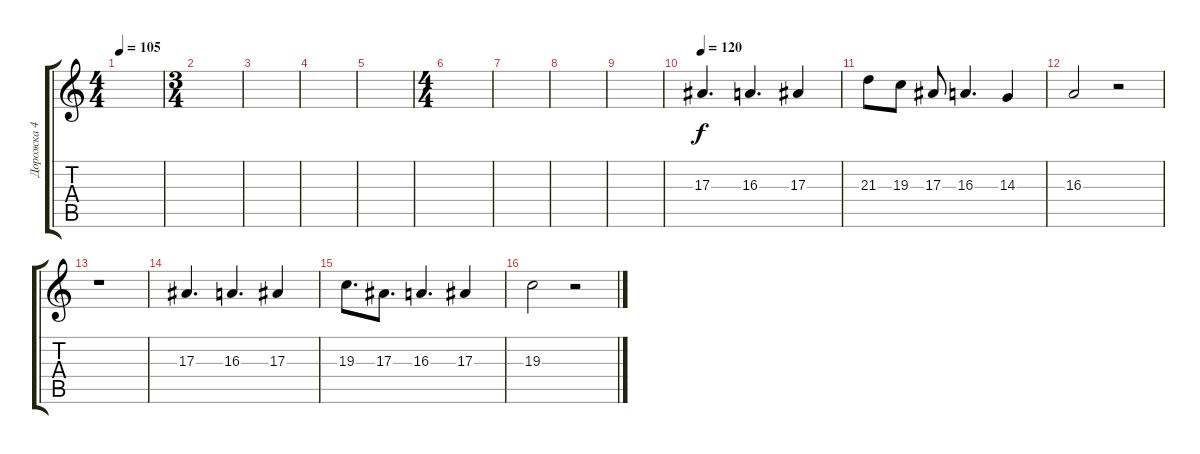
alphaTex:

\track ("Дорожка 4" "Дорожка 4") {instrument englishhorn}
\staff {score tabs}
\tuning (D4 A3 F3 C3 G2 D2) {hide}
\ts (4 4)
\tempo 105
\clef g2
\ks c
|
\ts (3 4)
|
|
|
|
\ts (4 4)
|
|
|
|
\tempo 120
17.3.4{d} 16.3.4{d} 17.3.4 |
21.3.8 19.3.8 17.3.8 16.3.4{d} 14.3.4 |
16.3.2 r.2 |
r.1 |
17.3.4{d} 16.3.4{d} 17.3.4 |
19.3.8{d} 17.3.8{d} 16.3.4{d} 17.3.4 |
19.3.2 r.2
